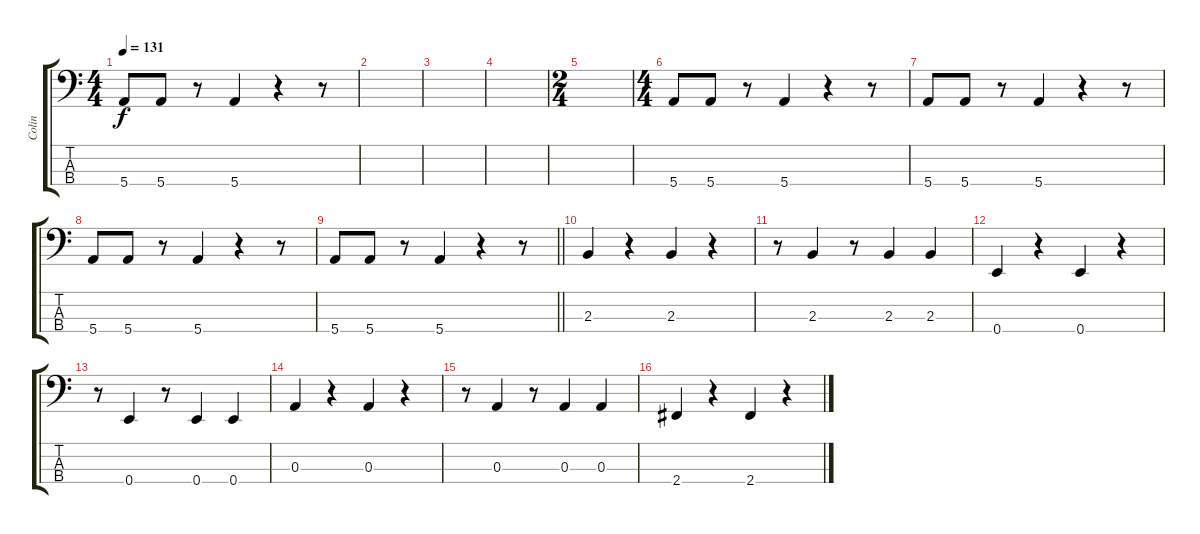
\track ("Colin" "Colin") {instrument electricbassfinger}
\staff {score tabs}
\tuning (G2 D2 A1 E1) {hide}
\ts (4 4)
\tempo 131
\clef f4
\ks c
5.4.8{dy f} 5.4.8 r.8 5.4.4 r.4 r.8 |
|
|
|
\ts (2 4)
|
\ts (4 4)
5.4.8 5.4.8 r.8 5.4.4 r.4 r.8 |
5.4.8 5.4.8 r.8 5.4.4 r.4 r.8 |
5.4.8 5.4.8 r.8 5.4.4 r.4 r.8 |
\barLineRight lightlight
5.4.8 5.4.8 r.8 5.4.4 r.4 r.8 |
2.3.4 r.4 2.3.4 r.4 |
r.8 2.3.4 r.8 2.3.4 2.3.4 |
0.4.4 r.4 0.4.4 r.4 |
r.8 0.4.4 r.8 0.4.4 0.4.4 |
0.3.4 r.4 0.3.4 r.4 |
r.8 0.3.4 r.8 0.3.4 0.3.4 |
2.4.4 r.4 2.4.4 r.4
